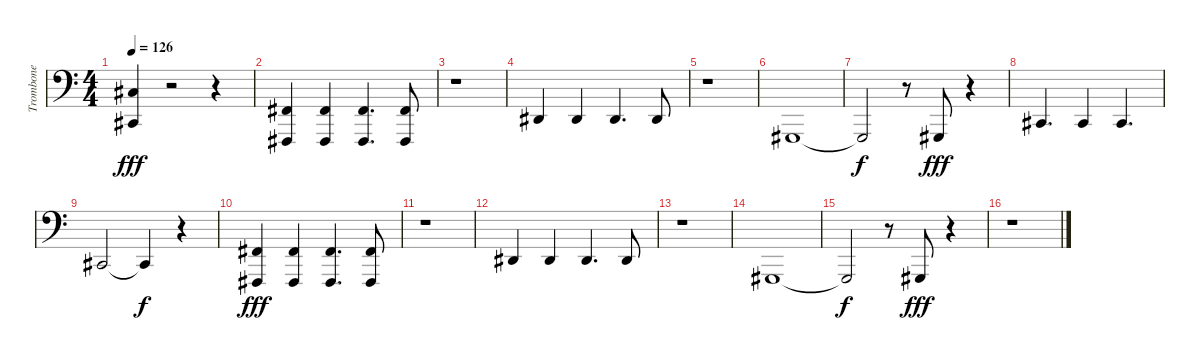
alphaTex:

\track ("Trombone" "Trombone") {instrument trombone}
\staff {score}
\tuning (G2 D2 A1 E1) {hide}
\ts (4 4)
\tempo 126
\clef f4
\ks c
(6.1 4.3).4{dy fff} r.2 r.4 |
(4.2 2.4).4 (4.2 2.4).4 (4.2 2.4).4{d} (4.2 2.4).8 |
r.1 |
1.2.4 1.2.4 1.2.4{d} 1.2.8 |
r.1 |
4.4.1 |
4.4{t}.2{dy f} r.8 4.4.8{dy fff} r.4 |
4.3.4{d} 4.3.4 4.3.4{d} |
4.3.2 4.3{t}.4{dy f} r.4 |
(4.2 2.4).4{dy fff} (4.2 2.4).4 (4.2 2.4).4{d} (4.2 2.4).8 |
r.1 |
1.2.4 1.2.4 1.2.4{d} 1.2.8 |
r.1 |
4.4.1 |
4.4{t}.2{dy f} r.8 4.4.8{dy fff} r.4 |
r.1
